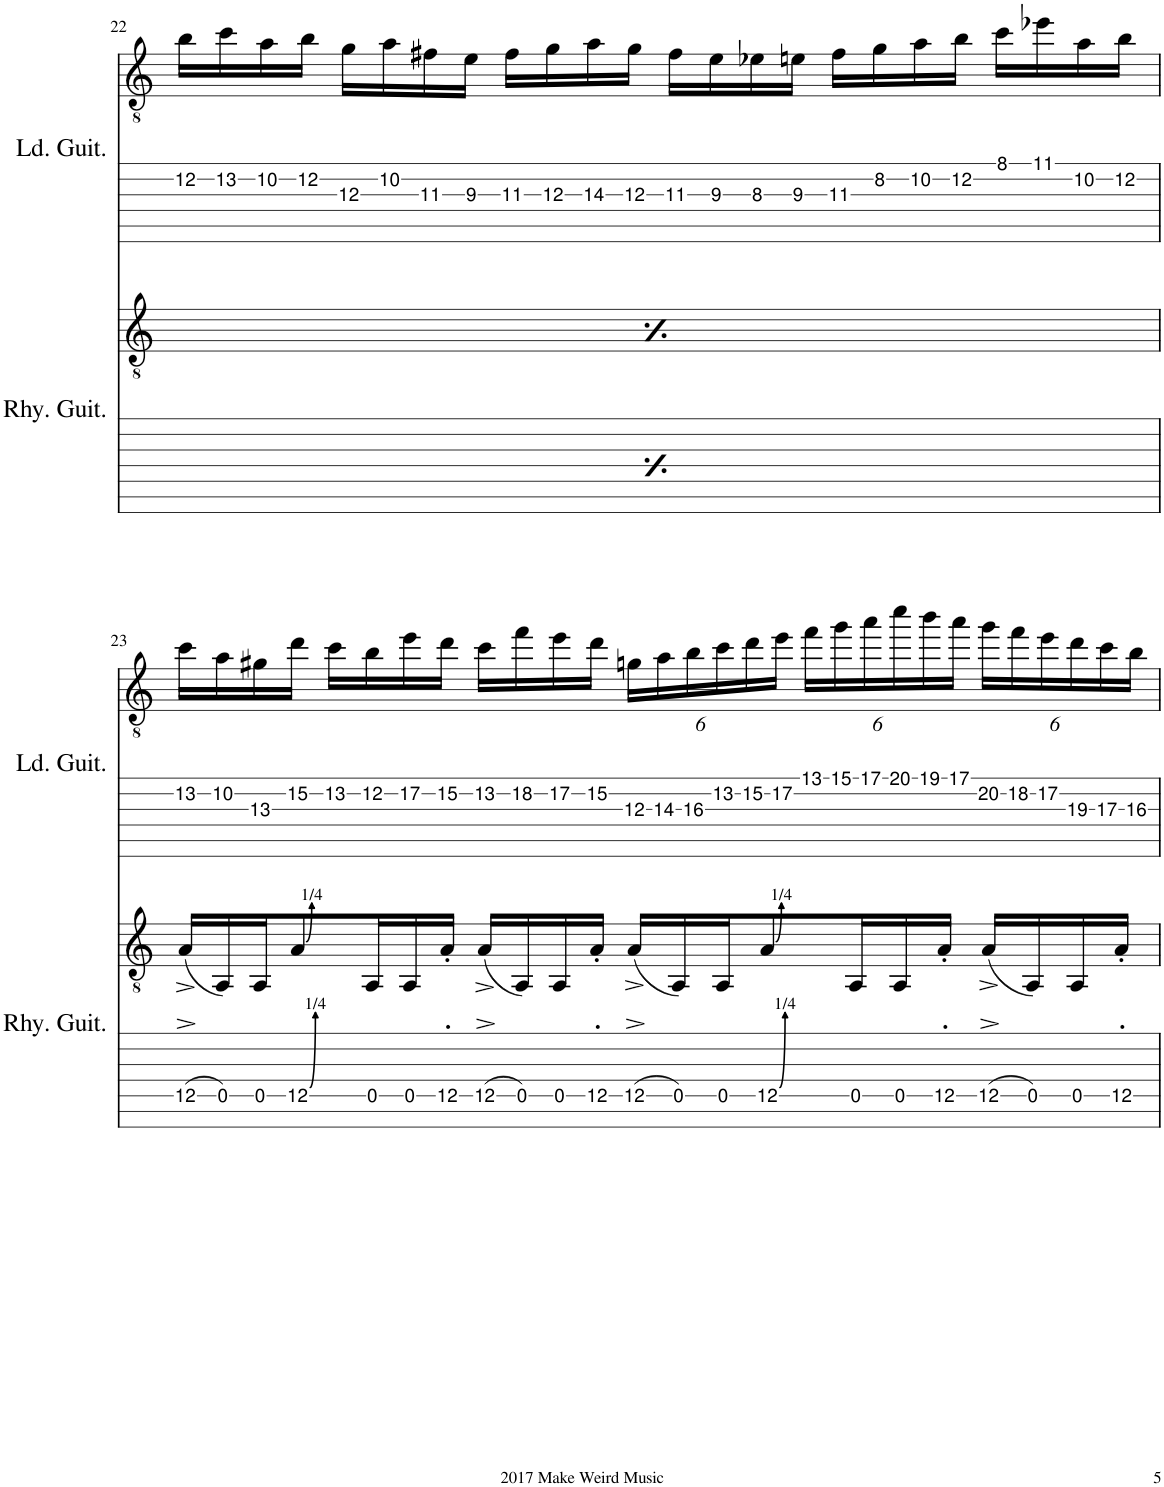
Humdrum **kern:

**kern	**kern	**kern	**kern
*part2	*part2	*part1	*part1
*staff4	*staff3	*staff2	*staff1
*I"Rhythm Guitar	*	*I"Lead Guitar	*
*I'Rhy. Guit.	*	*I'Ld. Guit.	*
!!LO:PB:g=z
*	*clefGv2	*	*clefGv2
*k[]	*k[]	*k[]	*k[]
*M6/4	*M6/4	*M6/4	*M6/4
=22	=22	=22	=22
16E^LL	(16E^/LL	16bLL	16b\LL
16EE	16EE/)	16cc	16cc\
16EEJ	16EE/J	16a	16a\
8E	8E/	16b	16b\JJ
.	.	16g	16g\LL
16EEL	16EE/L	16a	16a\
16EE	16EE/	16f#	16f#X\
16E'	16E'/JJ	16e	16e\JJ
16E^	(16E^/LL	16f#	16f#\LL
16EE	16EE/)	16g	16g\
16EE	16EE/	16a	16a\
16E'JJ	16E'/JJ	16gJJ	16g\JJ
16E^LL	(16E^/LL	16f#LL	16f#\LL
16EE	16EE/)	16e	16e\
16EEJ	16EE/J	16e-	16e-X\
8E	8E/	16e	16en\JJ
.	.	16f#	16f#\LL
16EEL	16EE/L	16g	16g\
16EE	16EE/	16a	16a\
16E'	16E'/JJ	16b	16b\JJ
16E^	(16E^/LL	16cc	16cc\LL
16EE	16EE/)	16ee-	16ee-X\
16EE	16EE/	16a	16a\
16E'JJ	16E'/JJ	16bJJ	16b\JJ
!!LO:LB:g=z
=23	=23	=23	=23
16A^LL	(16A^/LL	16ccLL	16cc\LL
16AA	16AA/)	16a	16a\
16AAJ	16AA/J	16g#	16g#X\
8A	8A/	16dd	16dd\JJ
.	.	16cc	16cc\LL
16AAL	16AA/L	16b	16b\
16AA	16AA/	16ee	16ee\
16A'	16A'/JJ	16dd	16dd\JJ
16A^	(16A^/LL	16cc	16cc\LL
16AA	16AA/)	16ff	16ff\
16AA	16AA/	16ee	16ee\
16A'JJ	16A'/JJ	16ddJJ	16dd\JJ
*	*	*Xbrackettup	*Xbrackettup
16A^LL	(16A^/LL	24gLL	24gn\LL
.	.	24a	24a\
16AA	16AA/)	.	.
.	.	24b	24b\
16AAJ	16AA/J	24cc	24cc\
.	.	24dd	24dd\
8A	8A/	.	.
.	.	24ee	24ee\JJ
.	.	24ff	24ff\LL
.	.	24gg	24gg\
16AAL	16AA/L	.	.
.	.	24aa	24aa\
16AA	16AA/	24ccc	24ccc\
.	.	24bb	24bb\
16A'	16A'/JJ	.	.
.	.	24aa	24aa\JJ
16A^	(16A^/LL	24gg	24gg\LL
.	.	24ff	24ff\
16AA	16AA/)	.	.
.	.	24ee	24ee\
16AA	16AA/	24dd	24dd\
.	.	24cc	24cc\
16A'JJ	16A'/JJ	.	.
.	.	24bJJ	24b\JJ
=	=	=	=
*-	*-	*-	*-
